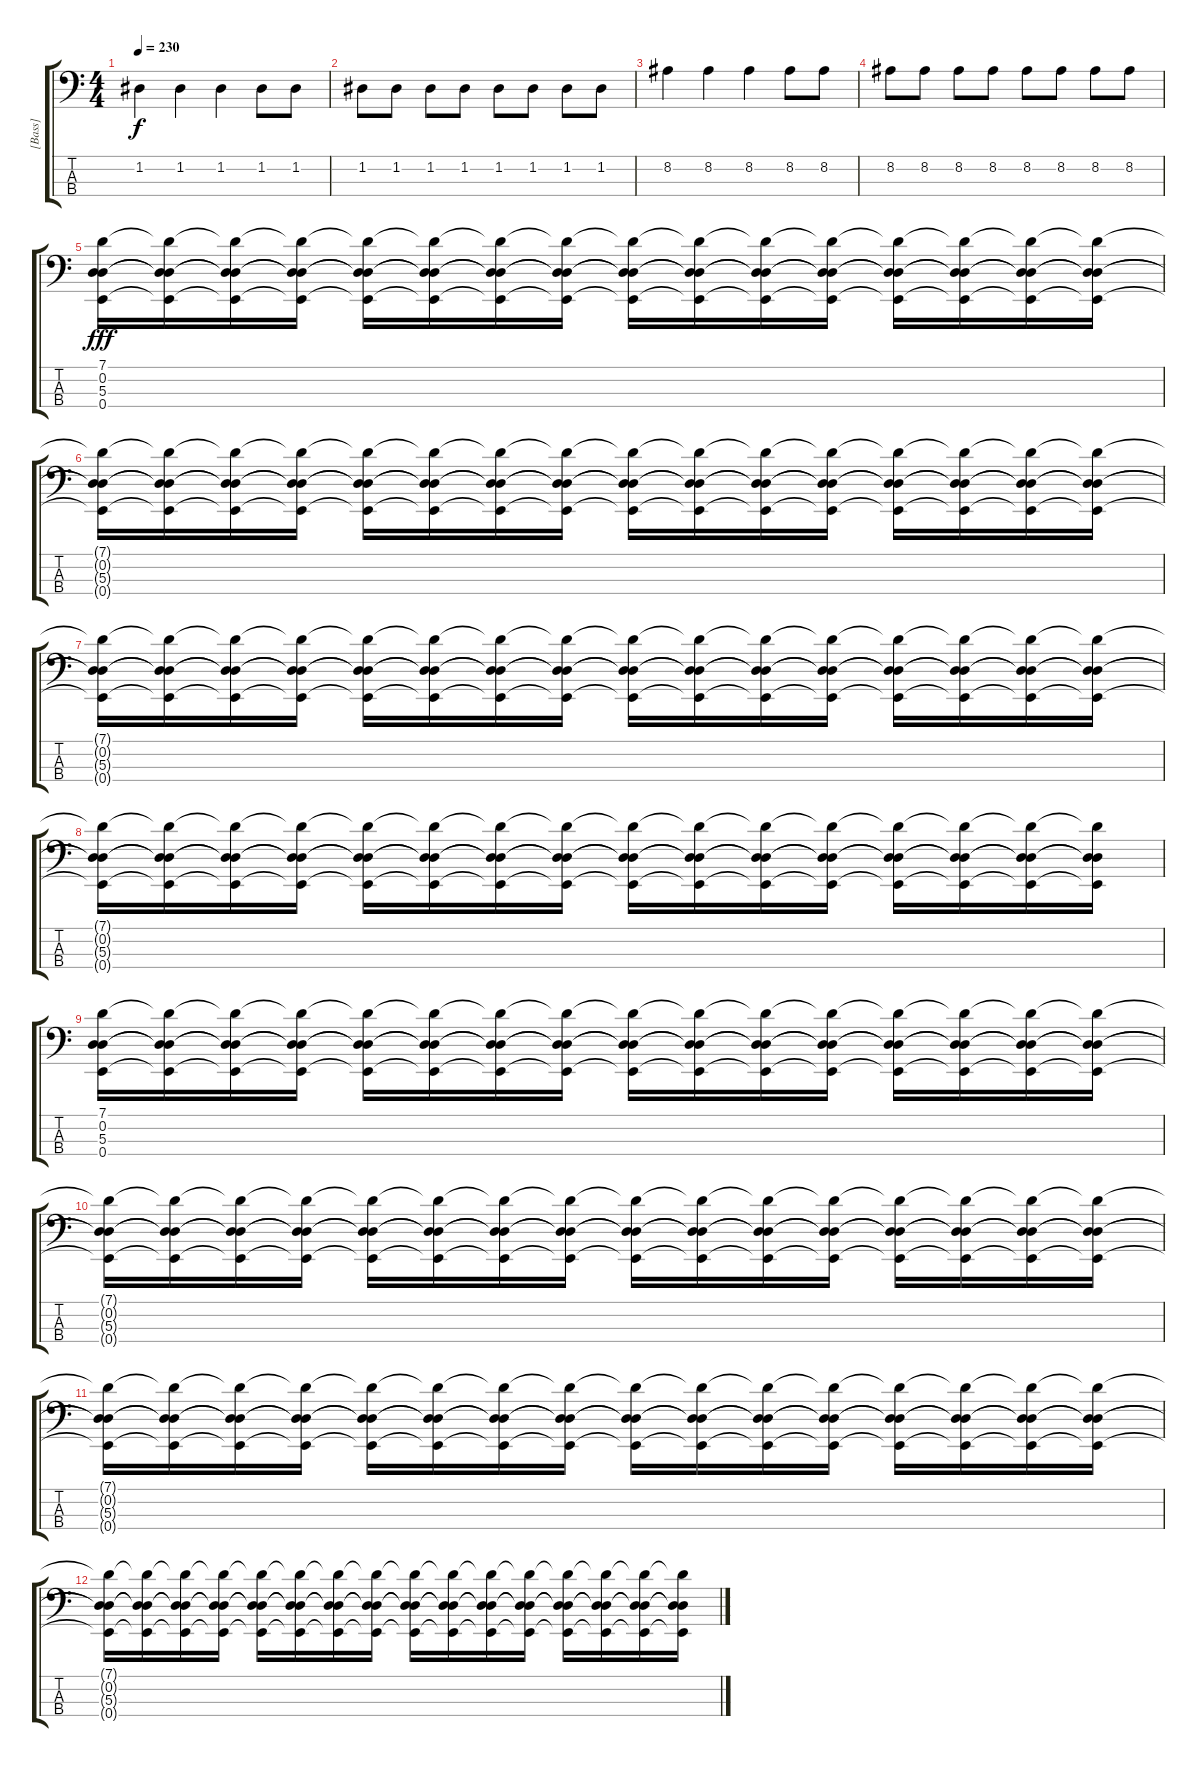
\track ("[Bass]" "[Bass]") {instrument electricbassfinger}
\staff {score tabs}
\tuning (G2 D2 A1 E1) {hide}
\ts (4 4)
\tempo 230
\clef f4
\ks c
1.2.4{dy f} 1.2.4 1.2.4 1.2.8 1.2.8 |
1.2.8 1.2.8 1.2.8 1.2.8 1.2.8 1.2.8 1.2.8 1.2.8 |
8.2.4 8.2.4 8.2.4 8.2.8 8.2.8 |
8.2.8 8.2.8 8.2.8 8.2.8 8.2.8 8.2.8 8.2.8 8.2.8 |
(7.1 0.2 5.3 0.4).16{dy fff volume 16} (7.1{t} 0.2{t} 5.3{t} 0.4{t}).16{volume 0} (7.1{t} 0.2{t} 5.3{t} 0.4{t}).16{volume 13} (7.1{t} 0.2{t} 5.3{t} 0.4{t}).16{volume 0} (7.1{t} 0.2{t} 5.3{t} 0.4{t}).16{volume 13} (7.1{t} 0.2{t} 5.3{t} 0.4{t}).16{volume 0} (7.1{t} 0.2{t} 5.3{t} 0.4{t}).16{volume 13} (7.1{t} 0.2{t} 5.3{t} 0.4{t}).16{volume 0} (7.1{t} 0.2{t} 5.3{t} 0.4{t}).16{volume 13} (7.1{t} 0.2{t} 5.3{t} 0.4{t}).16{volume 0} (7.1{t} 0.2{t} 5.3{t} 0.4{t}).16{volume 13} (7.1{t} 0.2{t} 5.3{t} 0.4{t}).16{volume 0} (7.1{t} 0.2{t} 5.3{t} 0.4{t}).16{volume 13} (7.1{t} 0.2{t} 5.3{t} 0.4{t}).16{volume 0} (7.1{t} 0.2{t} 5.3{t} 0.4{t}).16{volume 13} (7.1{t} 0.2{t} 5.3{t} 0.4{t}).16{volume 0} |
(7.1{t} 0.2{t} 5.3{t} 0.4{t}).16{volume 13} (7.1{t} 0.2{t} 5.3{t} 0.4{t}).16{volume 0} (7.1{t} 0.2{t} 5.3{t} 0.4{t}).16{volume 13} (7.1{t} 0.2{t} 5.3{t} 0.4{t}).16{volume 0} (7.1{t} 0.2{t} 5.3{t} 0.4{t}).16{volume 13} (7.1{t} 0.2{t} 5.3{t} 0.4{t}).16{volume 0} (7.1{t} 0.2{t} 5.3{t} 0.4{t}).16{volume 13} (7.1{t} 0.2{t} 5.3{t} 0.4{t}).16{volume 0} (7.1{t} 0.2{t} 5.3{t} 0.4{t}).16{volume 13} (7.1{t} 0.2{t} 5.3{t} 0.4{t}).16{volume 0} (7.1{t} 0.2{t} 5.3{t} 0.4{t}).16{volume 13} (7.1{t} 0.2{t} 5.3{t} 0.4{t}).16{volume 0} (7.1{t} 0.2{t} 5.3{t} 0.4{t}).16{volume 13} (7.1{t} 0.2{t} 5.3{t} 0.4{t}).16{volume 0} (7.1{t} 0.2{t} 5.3{t} 0.4{t}).16{volume 13} (7.1{t} 0.2{t} 5.3{t} 0.4{t}).16{volume 0} |
(7.1{t} 0.2{t} 5.3{t} 0.4{t}).16{volume 13} (7.1{t} 0.2{t} 5.3{t} 0.4{t}).16{volume 0} (7.1{t} 0.2{t} 5.3{t} 0.4{t}).16{volume 13} (7.1{t} 0.2{t} 5.3{t} 0.4{t}).16{volume 0} (7.1{t} 0.2{t} 5.3{t} 0.4{t}).16{volume 13} (7.1{t} 0.2{t} 5.3{t} 0.4{t}).16{volume 0} (7.1{t} 0.2{t} 5.3{t} 0.4{t}).16{volume 13} (7.1{t} 0.2{t} 5.3{t} 0.4{t}).16{volume 0} (7.1{t} 0.2{t} 5.3{t} 0.4{t}).16{volume 13} (7.1{t} 0.2{t} 5.3{t} 0.4{t}).16{volume 0} (7.1{t} 0.2{t} 5.3{t} 0.4{t}).16{volume 13} (7.1{t} 0.2{t} 5.3{t} 0.4{t}).16{volume 0} (7.1{t} 0.2{t} 5.3{t} 0.4{t}).16{volume 13} (7.1{t} 0.2{t} 5.3{t} 0.4{t}).16{volume 0} (7.1{t} 0.2{t} 5.3{t} 0.4{t}).16{volume 13} (7.1{t} 0.2{t} 5.3{t} 0.4{t}).16{volume 0} |
(7.1{t} 0.2{t} 5.3{t} 0.4{t}).16{volume 13} (7.1{t} 0.2{t} 5.3{t} 0.4{t}).16{volume 0} (7.1{t} 0.2{t} 5.3{t} 0.4{t}).16{volume 13} (7.1{t} 0.2{t} 5.3{t} 0.4{t}).16{volume 0} (7.1{t} 0.2{t} 5.3{t} 0.4{t}).16{volume 13} (7.1{t} 0.2{t} 5.3{t} 0.4{t}).16{volume 0} (7.1{t} 0.2{t} 5.3{t} 0.4{t}).16{volume 13} (7.1{t} 0.2{t} 5.3{t} 0.4{t}).16{volume 0} (7.1{t} 0.2{t} 5.3{t} 0.4{t}).16{volume 13} (7.1{t} 0.2{t} 5.3{t} 0.4{t}).16{volume 0} (7.1{t} 0.2{t} 5.3{t} 0.4{t}).16{volume 13} (7.1{t} 0.2{t} 5.3{t} 0.4{t}).16{volume 0} (7.1{t} 0.2{t} 5.3{t} 0.4{t}).16{volume 13} (7.1{t} 0.2{t} 5.3{t} 0.4{t}).16{volume 0} (7.1{t} 0.2{t} 5.3{t} 0.4{t}).16{volume 13} (7.1{t} 0.2{t} 5.3{t} 0.4{t}).16{volume 0} |
(7.1 0.2 5.3 0.4).16{volume 16} (7.1{t} 0.2{t} 5.3{t} 0.4{t}).16{volume 0} (7.1{t} 0.2{t} 5.3{t} 0.4{t}).16{volume 13} (7.1{t} 0.2{t} 5.3{t} 0.4{t}).16{volume 0} (7.1{t} 0.2{t} 5.3{t} 0.4{t}).16{volume 13} (7.1{t} 0.2{t} 5.3{t} 0.4{t}).16{volume 0} (7.1{t} 0.2{t} 5.3{t} 0.4{t}).16{volume 13} (7.1{t} 0.2{t} 5.3{t} 0.4{t}).16{volume 0} (7.1{t} 0.2{t} 5.3{t} 0.4{t}).16{volume 13} (7.1{t} 0.2{t} 5.3{t} 0.4{t}).16{volume 0} (7.1{t} 0.2{t} 5.3{t} 0.4{t}).16{volume 13} (7.1{t} 0.2{t} 5.3{t} 0.4{t}).16{volume 0} (7.1{t} 0.2{t} 5.3{t} 0.4{t}).16{volume 13} (7.1{t} 0.2{t} 5.3{t} 0.4{t}).16{volume 0} (7.1{t} 0.2{t} 5.3{t} 0.4{t}).16{volume 13} (7.1{t} 0.2{t} 5.3{t} 0.4{t}).16{volume 0} |
(7.1{t} 0.2{t} 5.3{t} 0.4{t}).16{volume 13} (7.1{t} 0.2{t} 5.3{t} 0.4{t}).16{volume 0} (7.1{t} 0.2{t} 5.3{t} 0.4{t}).16{volume 13} (7.1{t} 0.2{t} 5.3{t} 0.4{t}).16{volume 0} (7.1{t} 0.2{t} 5.3{t} 0.4{t}).16{volume 13} (7.1{t} 0.2{t} 5.3{t} 0.4{t}).16{volume 0} (7.1{t} 0.2{t} 5.3{t} 0.4{t}).16{volume 13} (7.1{t} 0.2{t} 5.3{t} 0.4{t}).16{volume 0} (7.1{t} 0.2{t} 5.3{t} 0.4{t}).16{volume 13} (7.1{t} 0.2{t} 5.3{t} 0.4{t}).16{volume 0} (7.1{t} 0.2{t} 5.3{t} 0.4{t}).16{volume 13} (7.1{t} 0.2{t} 5.3{t} 0.4{t}).16{volume 0} (7.1{t} 0.2{t} 5.3{t} 0.4{t}).16{volume 13} (7.1{t} 0.2{t} 5.3{t} 0.4{t}).16{volume 0} (7.1{t} 0.2{t} 5.3{t} 0.4{t}).16{volume 13} (7.1{t} 0.2{t} 5.3{t} 0.4{t}).16{volume 0} |
(7.1{t} 0.2{t} 5.3{t} 0.4{t}).16{volume 13} (7.1{t} 0.2{t} 5.3{t} 0.4{t}).16{volume 0} (7.1{t} 0.2{t} 5.3{t} 0.4{t}).16{volume 13} (7.1{t} 0.2{t} 5.3{t} 0.4{t}).16{volume 0} (7.1{t} 0.2{t} 5.3{t} 0.4{t}).16{volume 13} (7.1{t} 0.2{t} 5.3{t} 0.4{t}).16{volume 0} (7.1{t} 0.2{t} 5.3{t} 0.4{t}).16{volume 13} (7.1{t} 0.2{t} 5.3{t} 0.4{t}).16{volume 0} (7.1{t} 0.2{t} 5.3{t} 0.4{t}).16{volume 13} (7.1{t} 0.2{t} 5.3{t} 0.4{t}).16{volume 0} (7.1{t} 0.2{t} 5.3{t} 0.4{t}).16{volume 13} (7.1{t} 0.2{t} 5.3{t} 0.4{t}).16{volume 0} (7.1{t} 0.2{t} 5.3{t} 0.4{t}).16{volume 13} (7.1{t} 0.2{t} 5.3{t} 0.4{t}).16{volume 0} (7.1{t} 0.2{t} 5.3{t} 0.4{t}).16{volume 13} (7.1{t} 0.2{t} 5.3{t} 0.4{t}).16{volume 0} |
(7.1{t} 0.2{t} 5.3{t} 0.4{t}).16{volume 13} (7.1{t} 0.2{t} 5.3{t} 0.4{t}).16{volume 0} (7.1{t} 0.2{t} 5.3{t} 0.4{t}).16{volume 13} (7.1{t} 0.2{t} 5.3{t} 0.4{t}).16{volume 0} (7.1{t} 0.2{t} 5.3{t} 0.4{t}).16{volume 13} (7.1{t} 0.2{t} 5.3{t} 0.4{t}).16{volume 0} (7.1{t} 0.2{t} 5.3{t} 0.4{t}).16{volume 13} (7.1{t} 0.2{t} 5.3{t} 0.4{t}).16{volume 0} (7.1{t} 0.2{t} 5.3{t} 0.4{t}).16{volume 13} (7.1{t} 0.2{t} 5.3{t} 0.4{t}).16{volume 0} (7.1{t} 0.2{t} 5.3{t} 0.4{t}).16{volume 13} (7.1{t} 0.2{t} 5.3{t} 0.4{t}).16{volume 0} (7.1{t} 0.2{t} 5.3{t} 0.4{t}).16{volume 13} (7.1{t} 0.2{t} 5.3{t} 0.4{t}).16{volume 0} (7.1{t} 0.2{t} 5.3{t} 0.4{t}).16{volume 13} (7.1{t} 0.2{t} 5.3{t} 0.4{t}).16{volume 0}
